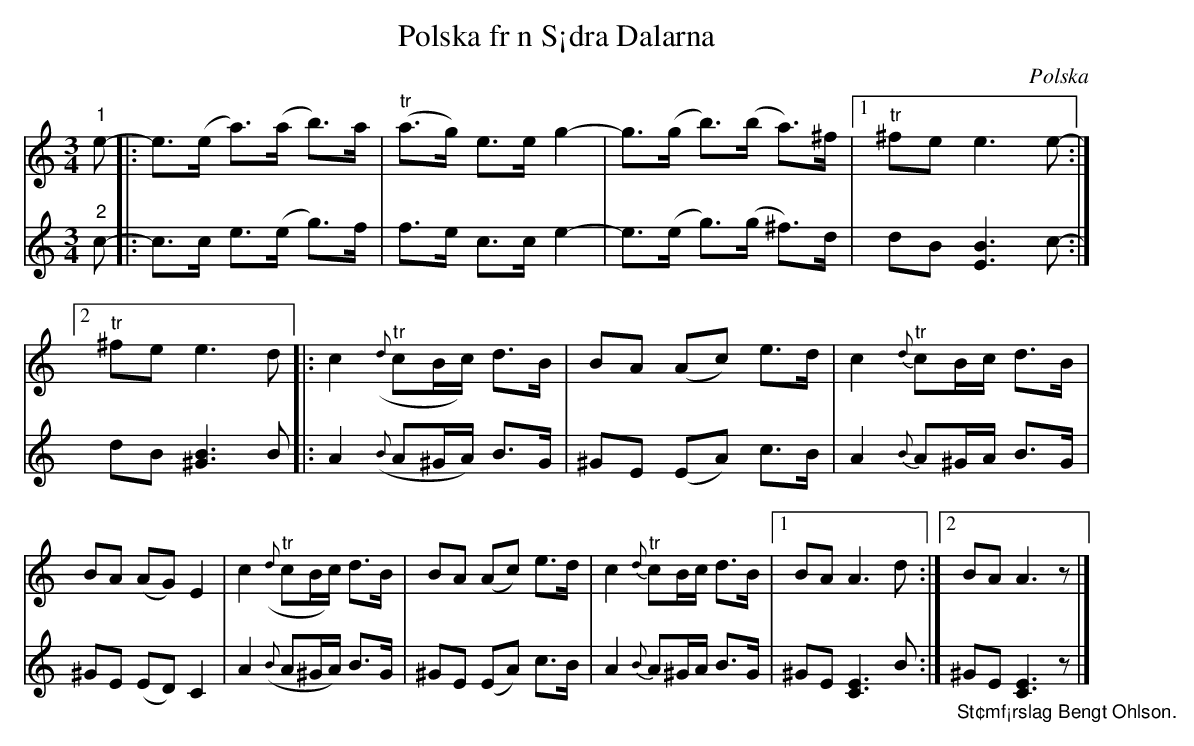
X:1
T:Polska fr n S¡dra Dalarna
L:1/8
M:3/4
O:Polska
K:none
V:1
"^1" e- [|: e>(e a>)(a b>)a |"^tr" (a>g) e>e g2- | g>(g b>)(b a>)^f |1"^tr" ^fe e3 e- :|]2
"^tr" ^fe e3 d [|: c2({d}"^tr" cB/c/) d>B | BA (Ac) e>d | c2{d}"^tr" cB/c/ d>B | BA (AG) E2 |
c2({d}"^tr" cB/c/) d>B | BA (Ac) e>d | c2{d}"^tr" cB/c/ d>B |1 BA A3 d :|]2 BA A3 z |]
V:2
"^2" c-  [|:  c>c e>(e g>)f  |  f>e c>c e2-  |  e>(e g>)(g ^f>)d  |1  dB [EB]3 c-  :|]2  dB [^GB]3 B  [|:
A2({B} A^G/A/) B>G  |  ^GE (EA) c>B  |  A2{B} A^G/A/ B>G  |  ^GE (ED) C2  |  A2({B} A^G/A/) B>G  |
^GE (EA) c>B  |  A2{B} A^G/A/ B>G  |1  ^GE [CE]3 B  :|]2 "_St¢mf¡rslag Bengt Ohlson." ^GE [CE]3 z  |]
